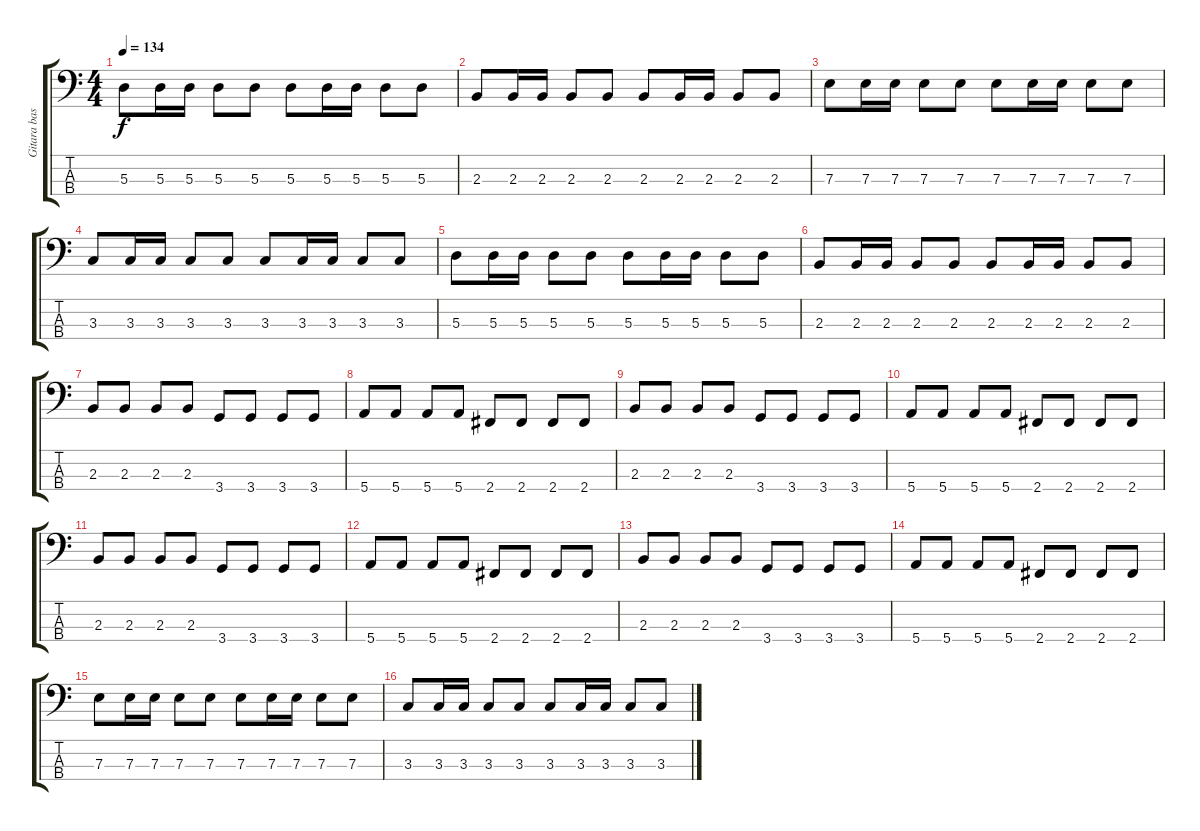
\track ("Gitara basowa" "Gitara bas") {instrument electricbassfinger}
\staff {score tabs}
\tuning (G2 D2 A1 E1) {hide}
\ts (4 4)
\tempo 134
\clef f4
\ks c
5.3.8{dy f} 5.3.16 5.3.16 5.3.8 5.3.8 5.3.8 5.3.16 5.3.16 5.3.8 5.3.8 |
2.3.8 2.3.16 2.3.16 2.3.8 2.3.8 2.3.8 2.3.16 2.3.16 2.3.8 2.3.8 |
7.3.8 7.3.16 7.3.16 7.3.8 7.3.8 7.3.8 7.3.16 7.3.16 7.3.8 7.3.8 |
3.3.8 3.3.16 3.3.16 3.3.8 3.3.8 3.3.8 3.3.16 3.3.16 3.3.8 3.3.8 |
5.3.8 5.3.16 5.3.16 5.3.8 5.3.8 5.3.8 5.3.16 5.3.16 5.3.8 5.3.8 |
2.3.8 2.3.16 2.3.16 2.3.8 2.3.8 2.3.8 2.3.16 2.3.16 2.3.8 2.3.8 |
2.3.8 2.3.8 2.3.8 2.3.8 3.4.8 3.4.8 3.4.8 3.4.8 |
5.4.8 5.4.8 5.4.8 5.4.8 2.4.8 2.4.8 2.4.8 2.4.8 |
2.3.8 2.3.8 2.3.8 2.3.8 3.4.8 3.4.8 3.4.8 3.4.8 |
5.4.8 5.4.8 5.4.8 5.4.8 2.4.8 2.4.8 2.4.8 2.4.8 |
2.3.8 2.3.8 2.3.8 2.3.8 3.4.8 3.4.8 3.4.8 3.4.8 |
5.4.8 5.4.8 5.4.8 5.4.8 2.4.8 2.4.8 2.4.8 2.4.8 |
2.3.8 2.3.8 2.3.8 2.3.8 3.4.8 3.4.8 3.4.8 3.4.8 |
5.4.8 5.4.8 5.4.8 5.4.8 2.4.8 2.4.8 2.4.8 2.4.8 |
7.3.8 7.3.16 7.3.16 7.3.8 7.3.8 7.3.8 7.3.16 7.3.16 7.3.8 7.3.8 |
3.3.8 3.3.16 3.3.16 3.3.8 3.3.8 3.3.8 3.3.16 3.3.16 3.3.8 3.3.8
